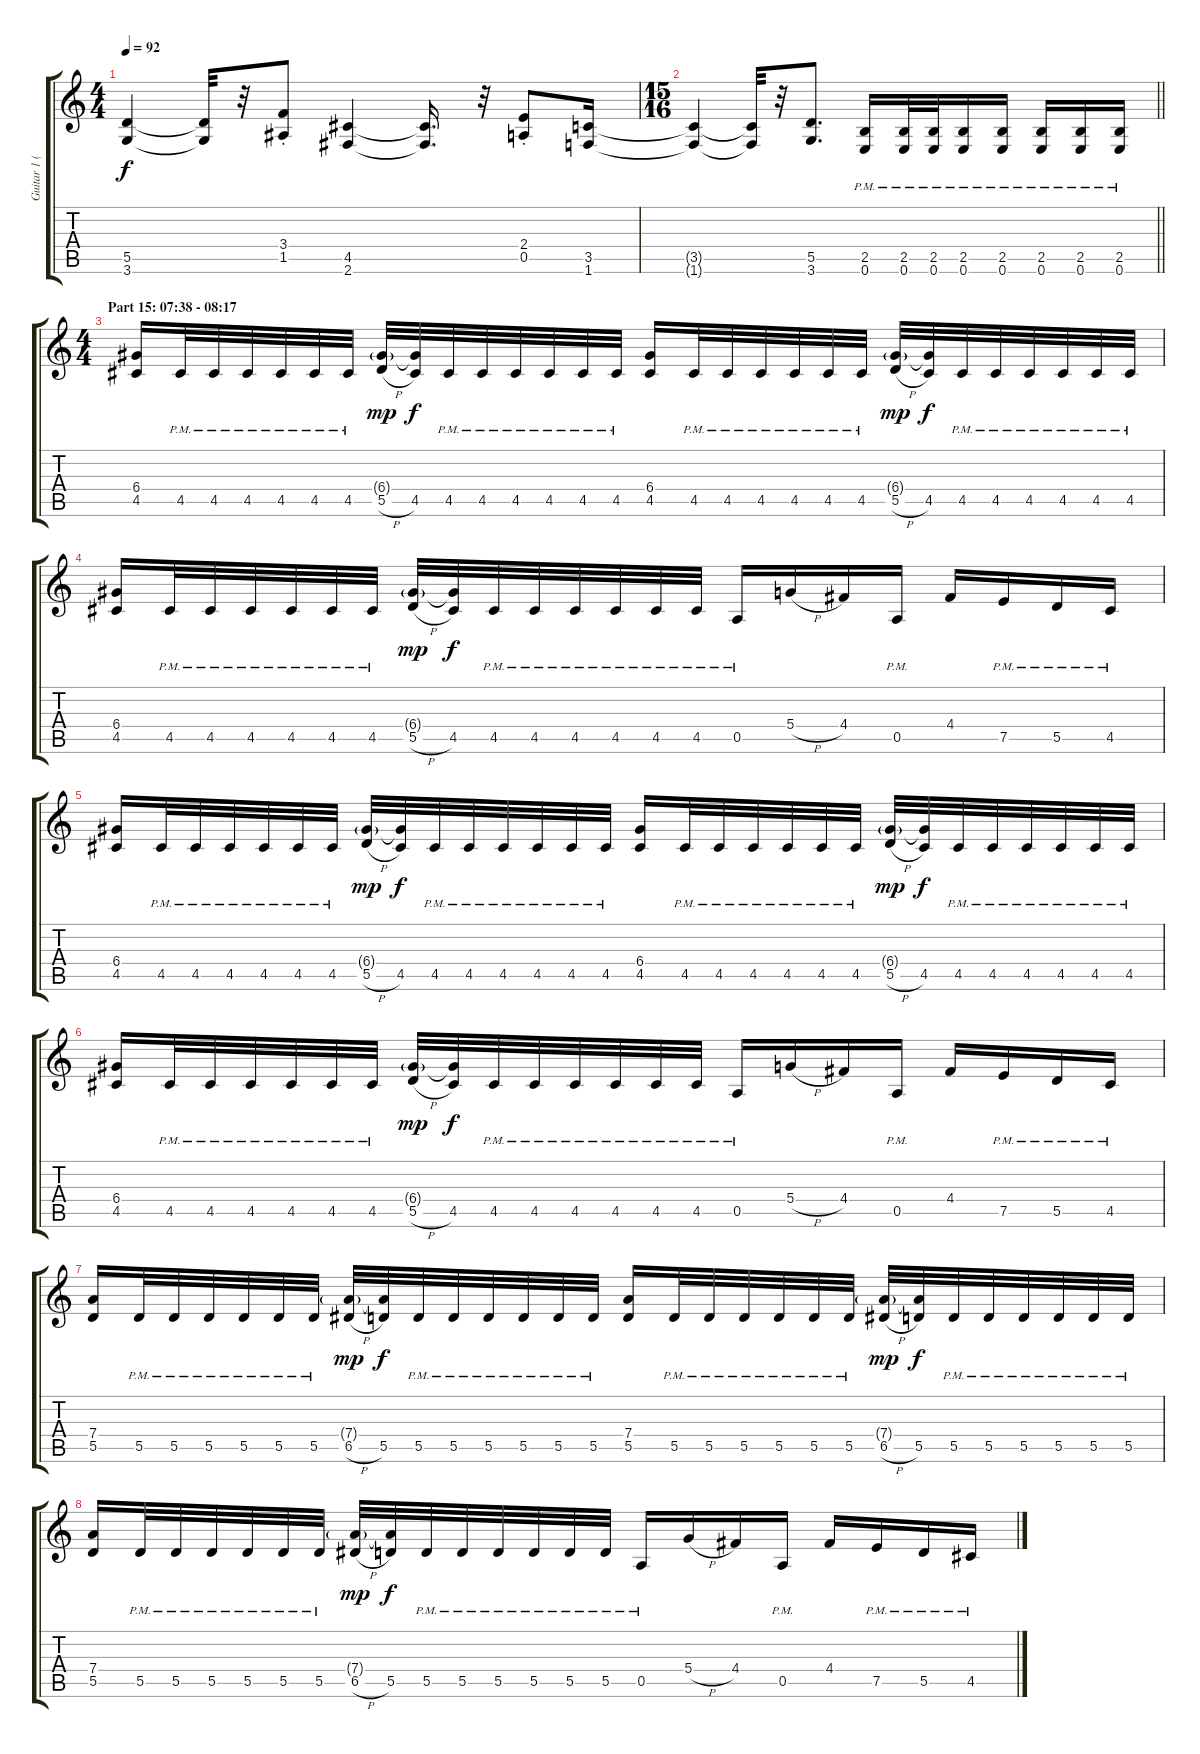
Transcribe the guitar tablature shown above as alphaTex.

\track ("Guitar 1 (Distortion)" "Guitar 1 (") {instrument distortionguitar}
\staff {score tabs}
\tuning (E4 B3 G3 D3 A2 E2) {hide}
\ts (4 4)
\tempo 92
\clef g2
\ks c
(5.5{t} 3.6{t}).4{dy f} (5.5{t} 3.6{t}).32 r.32 (3.4{st} 1.5{st}).8 (4.5 2.6).4 (4.5{t} 2.6{t}).16{d} r.32 (2.4{st} 0.5{st}).8 (3.5 1.6).16 |
\ts (15 16)
\barLineRight lightlight
(3.5{t} 1.6{t}).4 (3.5{t} 1.6{t}).32 r.32 (5.5 3.6).8{d} (2.5{pm} 0.6{pm}).16 (2.5{pm} 0.6{pm}).32 (2.5{pm} 0.6{pm}).32 (2.5{pm} 0.6{pm}).16 (2.5{pm} 0.6{pm}).16 (2.5{pm} 0.6{pm}).16 (2.5{pm} 0.6{pm}).16 (2.5{pm} 0.6{pm}).16 |
\ts (4 4)
\section ("" "Part 15: 07:38 - 08:17")
(6.4 4.5).16 4.5{pm}.32 4.5{pm}.32 4.5{pm}.32 4.5{pm}.32 4.5{pm}.32 4.5{pm}.32 (6.4{g} 5.5{h}).32{dy mp} (6.4{t} 4.5).32{dy f} 4.5{pm}.32 4.5{pm}.32 4.5{pm}.32 4.5{pm}.32 4.5{pm}.32 4.5{pm}.32 (6.4 4.5).16 4.5{pm}.32 4.5{pm}.32 4.5{pm}.32 4.5{pm}.32 4.5{pm}.32 4.5{pm}.32 (6.4{g} 5.5{h}).32{dy mp} (6.4{t} 4.5).32{dy f} 4.5{pm}.32 4.5{pm}.32 4.5{pm}.32 4.5{pm}.32 4.5{pm}.32 4.5{pm}.32 |
(6.4 4.5).16 4.5{pm}.32 4.5{pm}.32 4.5{pm}.32 4.5{pm}.32 4.5{pm}.32 4.5{pm}.32 (6.4{g} 5.5{h}).32{dy mp} (6.4{t} 4.5).32{dy f} 4.5{pm}.32 4.5{pm}.32 4.5{pm}.32 4.5{pm}.32 4.5{pm}.32 4.5{pm}.32 0.5{pm}.16 5.4{h}.16 4.4.16 0.5{pm}.16 4.4.16 7.5{pm}.16 5.5{pm}.16 4.5{pm}.16 |
(6.4 4.5).16 4.5{pm}.32 4.5{pm}.32 4.5{pm}.32 4.5{pm}.32 4.5{pm}.32 4.5{pm}.32 (6.4{g} 5.5{h}).32{dy mp} (6.4{t} 4.5).32{dy f} 4.5{pm}.32 4.5{pm}.32 4.5{pm}.32 4.5{pm}.32 4.5{pm}.32 4.5{pm}.32 (6.4 4.5).16 4.5{pm}.32 4.5{pm}.32 4.5{pm}.32 4.5{pm}.32 4.5{pm}.32 4.5{pm}.32 (6.4{g} 5.5{h}).32{dy mp} (6.4{t} 4.5).32{dy f} 4.5{pm}.32 4.5{pm}.32 4.5{pm}.32 4.5{pm}.32 4.5{pm}.32 4.5{pm}.32 |
(6.4 4.5).16 4.5{pm}.32 4.5{pm}.32 4.5{pm}.32 4.5{pm}.32 4.5{pm}.32 4.5{pm}.32 (6.4{g} 5.5{h}).32{dy mp} (6.4{t} 4.5).32{dy f} 4.5{pm}.32 4.5{pm}.32 4.5{pm}.32 4.5{pm}.32 4.5{pm}.32 4.5{pm}.32 0.5{pm}.16 5.4{h}.16 4.4.16 0.5{pm}.16 4.4.16 7.5{pm}.16 5.5{pm}.16 4.5{pm}.16 |
(7.4 5.5).16 5.5{pm}.32 5.5{pm}.32 5.5{pm}.32 5.5{pm}.32 5.5{pm}.32 5.5{pm}.32 (7.4{g} 6.5{h}).32{dy mp} (7.4{t} 5.5).32{dy f} 5.5{pm}.32 5.5{pm}.32 5.5{pm}.32 5.5{pm}.32 5.5{pm}.32 5.5{pm}.32 (7.4 5.5).16 5.5{pm}.32 5.5{pm}.32 5.5{pm}.32 5.5{pm}.32 5.5{pm}.32 5.5{pm}.32 (7.4{g} 6.5{h}).32{dy mp} (7.4{t} 5.5).32{dy f} 5.5{pm}.32 5.5{pm}.32 5.5{pm}.32 5.5{pm}.32 5.5{pm}.32 5.5{pm}.32 |
(7.4 5.5).16 5.5{pm}.32 5.5{pm}.32 5.5{pm}.32 5.5{pm}.32 5.5{pm}.32 5.5{pm}.32 (7.4{g} 6.5{h}).32{dy mp} (7.4{t} 5.5).32{dy f} 5.5{pm}.32 5.5{pm}.32 5.5{pm}.32 5.5{pm}.32 5.5{pm}.32 5.5{pm}.32 0.5{pm}.16 5.4{h}.16 4.4.16 0.5{pm}.16 4.4.16 7.5{pm}.16 5.5{pm}.16 4.5{pm}.16
